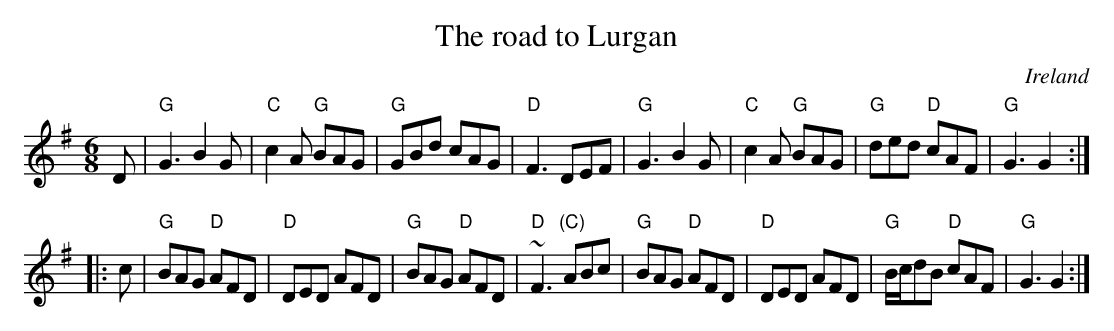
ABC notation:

X:1
T:The road to Lurgan
O:Ireland
M:6/8
L:1/8
K:G
D|\
"G"G3 B2G|"C"c2A "G"BAG|"G"GBd cAG|"D"F3 DEF|\
"G"G3 B2G|"C"c2A "G"BAG|"G"ded "D"cAF|"G"G3 G2:|
|:c|\
"G"BAG "D"AFD|"D"DED AFD|"G"BAG "D"AFD|"D"~F3 "(C)"ABc|\
"G"BAG "D"AFD|"D"DED AFD|"G"B/c/dB "D"cAF|"G"G3 G2:|
